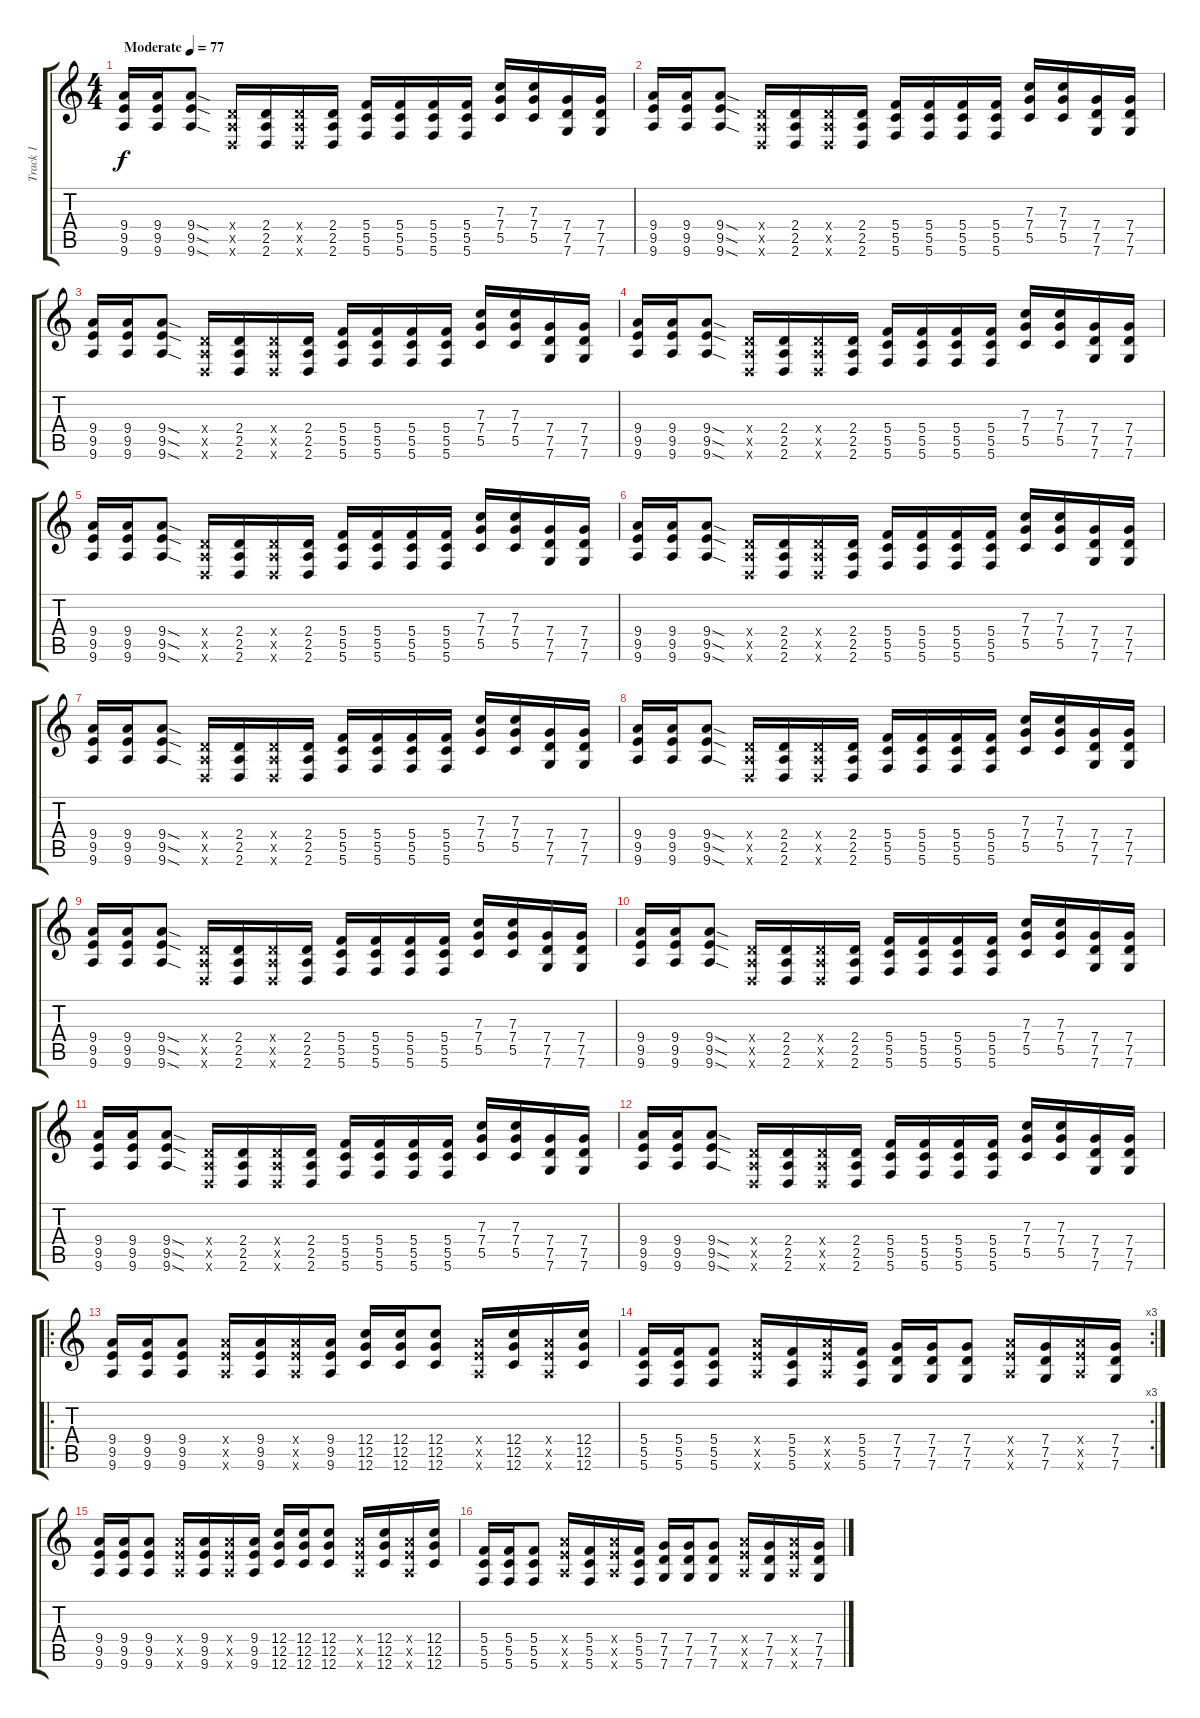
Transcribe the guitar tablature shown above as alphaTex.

\track ("Track 1" "Track 1") {instrument distortionguitar}
\staff {score tabs}
\tuning (D4 A3 F3 C3 G2 C2) {hide}
\ts (4 4)
\tempo (77 "Moderate")
\clef g2
\ks c
(9.4 9.5 9.6).16{dy f instrument distortionguitar} (9.4 9.5 9.6).16 (9.4{sod} 9.5{sod} 9.6{sod}).8 (2.4{x} 2.5{x} 2.6{x}).16 (2.4 2.5 2.6).16 (2.4{x} 2.5{x} 2.6{x}).16 (2.4 2.5 2.6).16 (5.4 5.5 5.6).16 (5.4 5.5 5.6).16 (5.4 5.5 5.6).16 (5.4 5.5 5.6).16 (7.3 7.4 5.5).16 (7.3 7.4 5.5).16 (7.4 7.5 7.6).16 (7.4 7.5 7.6).16 |
(9.4 9.5 9.6).16 (9.4 9.5 9.6).16 (9.4{sod} 9.5{sod} 9.6{sod}).8 (2.4{x} 2.5{x} 2.6{x}).16 (2.4 2.5 2.6).16 (2.4{x} 2.5{x} 2.6{x}).16 (2.4 2.5 2.6).16 (5.4 5.5 5.6).16 (5.4 5.5 5.6).16 (5.4 5.5 5.6).16 (5.4 5.5 5.6).16 (7.3 7.4 5.5).16 (7.3 7.4 5.5).16 (7.4 7.5 7.6).16 (7.4 7.5 7.6).16 |
(9.4 9.5 9.6).16 (9.4 9.5 9.6).16 (9.4{sod} 9.5{sod} 9.6{sod}).8 (2.4{x} 2.5{x} 2.6{x}).16 (2.4 2.5 2.6).16 (2.4{x} 2.5{x} 2.6{x}).16 (2.4 2.5 2.6).16 (5.4 5.5 5.6).16 (5.4 5.5 5.6).16 (5.4 5.5 5.6).16 (5.4 5.5 5.6).16 (7.3 7.4 5.5).16 (7.3 7.4 5.5).16 (7.4 7.5 7.6).16 (7.4 7.5 7.6).16 |
(9.4 9.5 9.6).16 (9.4 9.5 9.6).16 (9.4{sod} 9.5{sod} 9.6{sod}).8 (2.4{x} 2.5{x} 2.6{x}).16 (2.4 2.5 2.6).16 (2.4{x} 2.5{x} 2.6{x}).16 (2.4 2.5 2.6).16 (5.4 5.5 5.6).16 (5.4 5.5 5.6).16 (5.4 5.5 5.6).16 (5.4 5.5 5.6).16 (7.3 7.4 5.5).16 (7.3 7.4 5.5).16 (7.4 7.5 7.6).16 (7.4 7.5 7.6).16 |
(9.4 9.5 9.6).16 (9.4 9.5 9.6).16 (9.4{sod} 9.5{sod} 9.6{sod}).8 (2.4{x} 2.5{x} 2.6{x}).16 (2.4 2.5 2.6).16 (2.4{x} 2.5{x} 2.6{x}).16 (2.4 2.5 2.6).16 (5.4 5.5 5.6).16 (5.4 5.5 5.6).16 (5.4 5.5 5.6).16 (5.4 5.5 5.6).16 (7.3 7.4 5.5).16 (7.3 7.4 5.5).16 (7.4 7.5 7.6).16 (7.4 7.5 7.6).16 |
(9.4 9.5 9.6).16 (9.4 9.5 9.6).16 (9.4{sod} 9.5{sod} 9.6{sod}).8 (2.4{x} 2.5{x} 2.6{x}).16 (2.4 2.5 2.6).16 (2.4{x} 2.5{x} 2.6{x}).16 (2.4 2.5 2.6).16 (5.4 5.5 5.6).16 (5.4 5.5 5.6).16 (5.4 5.5 5.6).16 (5.4 5.5 5.6).16 (7.3 7.4 5.5).16 (7.3 7.4 5.5).16 (7.4 7.5 7.6).16 (7.4 7.5 7.6).16 |
(9.4 9.5 9.6).16 (9.4 9.5 9.6).16 (9.4{sod} 9.5{sod} 9.6{sod}).8 (2.4{x} 2.5{x} 2.6{x}).16 (2.4 2.5 2.6).16 (2.4{x} 2.5{x} 2.6{x}).16 (2.4 2.5 2.6).16 (5.4 5.5 5.6).16 (5.4 5.5 5.6).16 (5.4 5.5 5.6).16 (5.4 5.5 5.6).16 (7.3 7.4 5.5).16 (7.3 7.4 5.5).16 (7.4 7.5 7.6).16 (7.4 7.5 7.6).16 |
(9.4 9.5 9.6).16 (9.4 9.5 9.6).16 (9.4{sod} 9.5{sod} 9.6{sod}).8 (2.4{x} 2.5{x} 2.6{x}).16 (2.4 2.5 2.6).16 (2.4{x} 2.5{x} 2.6{x}).16 (2.4 2.5 2.6).16 (5.4 5.5 5.6).16 (5.4 5.5 5.6).16 (5.4 5.5 5.6).16 (5.4 5.5 5.6).16 (7.3 7.4 5.5).16 (7.3 7.4 5.5).16 (7.4 7.5 7.6).16 (7.4 7.5 7.6).16 |
(9.4 9.5 9.6).16 (9.4 9.5 9.6).16 (9.4{sod} 9.5{sod} 9.6{sod}).8 (2.4{x} 2.5{x} 2.6{x}).16 (2.4 2.5 2.6).16 (2.4{x} 2.5{x} 2.6{x}).16 (2.4 2.5 2.6).16 (5.4 5.5 5.6).16 (5.4 5.5 5.6).16 (5.4 5.5 5.6).16 (5.4 5.5 5.6).16 (7.3 7.4 5.5).16 (7.3 7.4 5.5).16 (7.4 7.5 7.6).16 (7.4 7.5 7.6).16 |
(9.4 9.5 9.6).16 (9.4 9.5 9.6).16 (9.4{sod} 9.5{sod} 9.6{sod}).8 (2.4{x} 2.5{x} 2.6{x}).16 (2.4 2.5 2.6).16 (2.4{x} 2.5{x} 2.6{x}).16 (2.4 2.5 2.6).16 (5.4 5.5 5.6).16 (5.4 5.5 5.6).16 (5.4 5.5 5.6).16 (5.4 5.5 5.6).16 (7.3 7.4 5.5).16 (7.3 7.4 5.5).16 (7.4 7.5 7.6).16 (7.4 7.5 7.6).16 |
(9.4 9.5 9.6).16 (9.4 9.5 9.6).16 (9.4{sod} 9.5{sod} 9.6{sod}).8 (2.4{x} 2.5{x} 2.6{x}).16 (2.4 2.5 2.6).16 (2.4{x} 2.5{x} 2.6{x}).16 (2.4 2.5 2.6).16 (5.4 5.5 5.6).16 (5.4 5.5 5.6).16 (5.4 5.5 5.6).16 (5.4 5.5 5.6).16 (7.3 7.4 5.5).16 (7.3 7.4 5.5).16 (7.4 7.5 7.6).16 (7.4 7.5 7.6).16 |
(9.4 9.5 9.6).16 (9.4 9.5 9.6).16 (9.4{sod} 9.5{sod} 9.6{sod}).8 (2.4{x} 2.5{x} 2.6{x}).16 (2.4 2.5 2.6).16 (2.4{x} 2.5{x} 2.6{x}).16 (2.4 2.5 2.6).16 (5.4 5.5 5.6).16 (5.4 5.5 5.6).16 (5.4 5.5 5.6).16 (5.4 5.5 5.6).16 (7.3 7.4 5.5).16 (7.3 7.4 5.5).16 (7.4 7.5 7.6).16 (7.4 7.5 7.6).16 |
\ro
(9.4 9.5 9.6).16 (9.4 9.5 9.6).16 (9.4 9.5 9.6).8 (9.4{x} 9.5{x} 9.6{x}).16 (9.4 9.5 9.6).16 (9.4{x} 9.5{x} 9.6{x}).16 (9.4 9.5 9.6).16 (12.4 12.5 12.6).16 (12.4 12.5 12.6).16 (12.4 12.5 12.6).8 (9.4{x} 9.5{x} 9.6{x}).16 (12.4 12.5 12.6).16 (9.4{x} 9.5{x} 9.6{x}).16 (12.4 12.5 12.6).16 |
\rc 3
(5.4 5.5 5.6).16 (5.4 5.5 5.6).16 (5.4 5.5 5.6).8 (9.4{x} 9.5{x} 9.6{x}).16 (5.4 5.5 5.6).16 (9.4{x} 9.5{x} 9.6{x}).16 (5.4 5.5 5.6).16 (7.4 7.5 7.6).16 (7.4 7.5 7.6).16 (7.4 7.5 7.6).8 (9.4{x} 9.5{x} 9.6{x}).16 (7.4 7.5 7.6).16 (9.4{x} 9.5{x} 9.6{x}).16 (7.4 7.5 7.6).16 |
(9.4 9.5 9.6).16 (9.4 9.5 9.6).16 (9.4 9.5 9.6).8 (9.4{x} 9.5{x} 9.6{x}).16 (9.4 9.5 9.6).16 (9.4{x} 9.5{x} 9.6{x}).16 (9.4 9.5 9.6).16 (12.4 12.5 12.6).16 (12.4 12.5 12.6).16 (12.4 12.5 12.6).8 (9.4{x} 9.5{x} 9.6{x}).16 (12.4 12.5 12.6).16 (9.4{x} 9.5{x} 9.6{x}).16 (12.4 12.5 12.6).16 |
(5.4 5.5 5.6).16 (5.4 5.5 5.6).16 (5.4 5.5 5.6).8 (9.4{x} 9.5{x} 9.6{x}).16 (5.4 5.5 5.6).16 (9.4{x} 9.5{x} 9.6{x}).16 (5.4 5.5 5.6).16 (7.4 7.5 7.6).16 (7.4 7.5 7.6).16 (7.4 7.5 7.6).8 (9.4{x} 9.5{x} 9.6{x}).16 (7.4 7.5 7.6).16 (9.4{x} 9.5{x} 9.6{x}).16 (7.4 7.5 7.6).16
